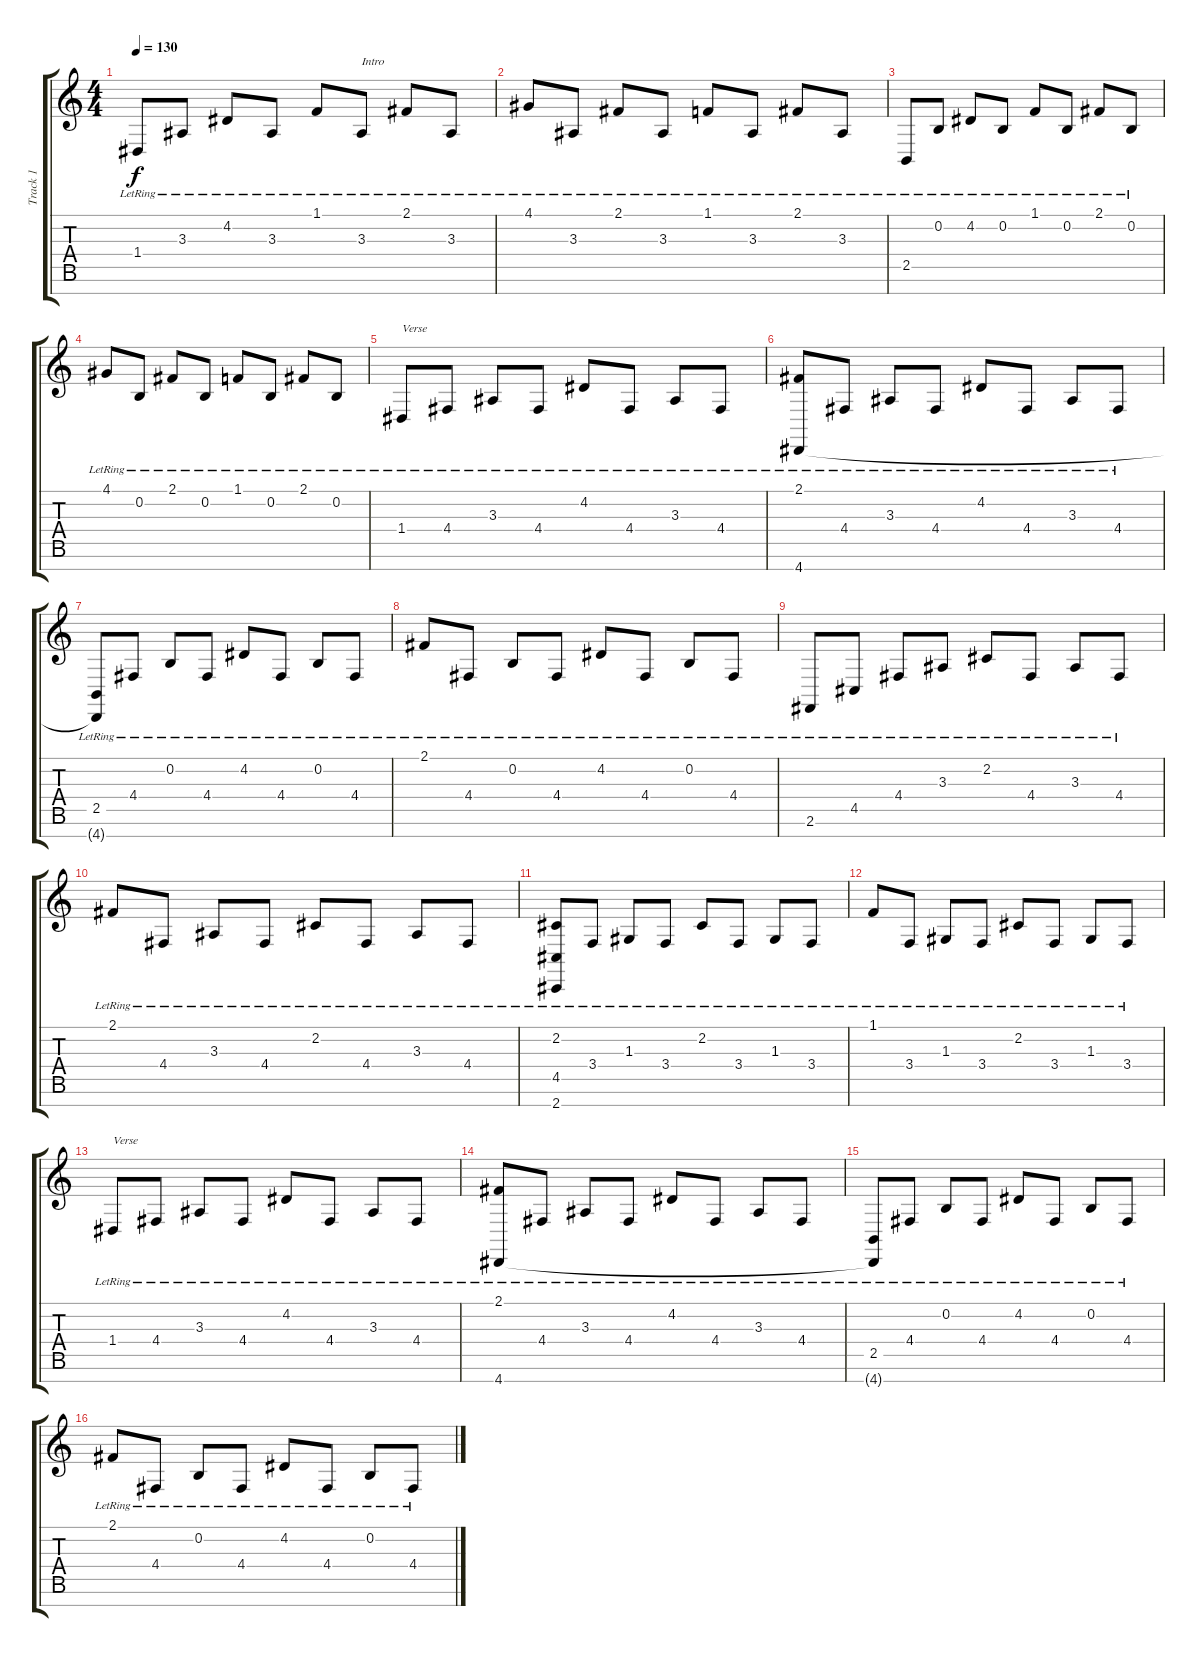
\track ("Track 1" "Track 1") {instrument acousticgrandpiano}
\staff {score tabs}
\tuning (E4 B3 G3 D3 A2 E2 B1) {hide}
\ts (4 4)
\tempo 130
\clef g2
\ks c
1.4{lr}.8{dy f} 3.3{lr}.8 4.2{lr}.8 3.3{lr}.8 1.1{lr}.8 3.3{lr}.8{txt "Intro"} 2.1{lr}.8 3.3{lr}.8 |
4.1{lr}.8 3.3{lr}.8 2.1{lr}.8 3.3{lr}.8 1.1{lr}.8 3.3{lr}.8 2.1{lr}.8 3.3{lr}.8 |
2.5{lr}.8 0.2{lr}.8 4.2{lr}.8 0.2{lr}.8 1.1{lr}.8 0.2{lr}.8 2.1{lr}.8 0.2{lr}.8 |
4.1{lr}.8 0.2{lr}.8 2.1{lr}.8 0.2{lr}.8 1.1{lr}.8 0.2{lr}.8 2.1{lr}.8 0.2{lr}.8 |
1.4{lr}.8{txt "Verse"} 4.4{lr}.8 3.3{lr}.8 4.4{lr}.8 4.2{lr}.8 4.4{lr}.8 3.3{lr}.8 4.4{lr}.8 |
(2.1{lr} 4.7).8 4.4{lr}.8 3.3{lr}.8 4.4{lr}.8 4.2{lr}.8 4.4{lr}.8 3.3{lr}.8 4.4{lr}.8 |
(2.5{lr} 4.7{t}).8 4.4{lr}.8 0.2{lr}.8 4.4{lr}.8 4.2{lr}.8 4.4{lr}.8 0.2{lr}.8 4.4{lr}.8 |
2.1{lr}.8 4.4{lr}.8 0.2{lr}.8 4.4{lr}.8 4.2{lr}.8 4.4{lr}.8 0.2{lr}.8 4.4{lr}.8 |
2.6{lr}.8 4.5{lr}.8 4.4{lr}.8 3.3{lr}.8 2.2{lr}.8 4.4{lr}.8 3.3{lr}.8 4.4{lr}.8 |
2.1{lr}.8 4.4{lr}.8 3.3{lr}.8 4.4{lr}.8 2.2{lr}.8 4.4{lr}.8 3.3{lr}.8 4.4{lr}.8 |
(2.2{lr} 4.5{lr} 2.7{lr}).8 3.4{lr}.8 1.3{lr}.8 3.4{lr}.8 2.2{lr}.8 3.4{lr}.8 1.3{lr}.8 3.4{lr}.8 |
1.1{lr}.8 3.4{lr}.8 1.3{lr}.8 3.4{lr}.8 2.2{lr}.8 3.4{lr}.8 1.3{lr}.8 3.4{lr}.8 |
1.4{lr}.8{txt "Verse"} 4.4{lr}.8 3.3{lr}.8 4.4{lr}.8 4.2{lr}.8 4.4{lr}.8 3.3{lr}.8 4.4{lr}.8 |
(2.1{lr} 4.7).8 4.4{lr}.8 3.3{lr}.8 4.4{lr}.8 4.2{lr}.8 4.4{lr}.8 3.3{lr}.8 4.4{lr}.8 |
(2.5{lr} 4.7{t}).8 4.4{lr}.8 0.2{lr}.8 4.4{lr}.8 4.2{lr}.8 4.4{lr}.8 0.2{lr}.8 4.4{lr}.8 |
2.1{lr}.8 4.4{lr}.8 0.2{lr}.8 4.4{lr}.8 4.2{lr}.8 4.4{lr}.8 0.2{lr}.8 4.4{lr}.8
